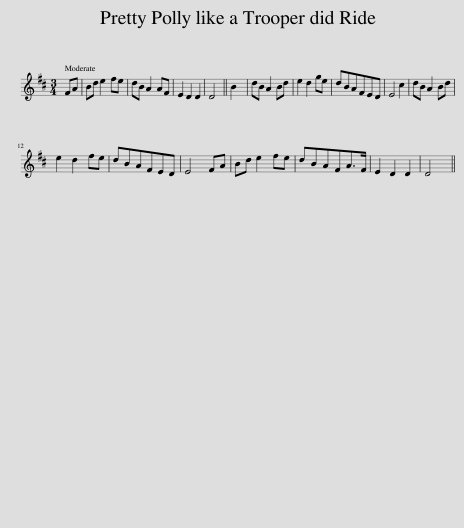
X:1
L:1/8
M:3/4
I:linebreak $
K:D
V:1 treble
V:1
 FA | Bd e2 fe | dB A2 AF | E2 D2 D2 | D4 || %5
 B2 | dB A2 Bd | e2 d2 ge | dBAFED | E4 c2 | %10
 dB A2 Bd |$ e2 d2 fe | dBAFED | E4 FA | Bd e2 fe | %15
 dBAFA>F | E2 D2 D2 | D4 || %18
